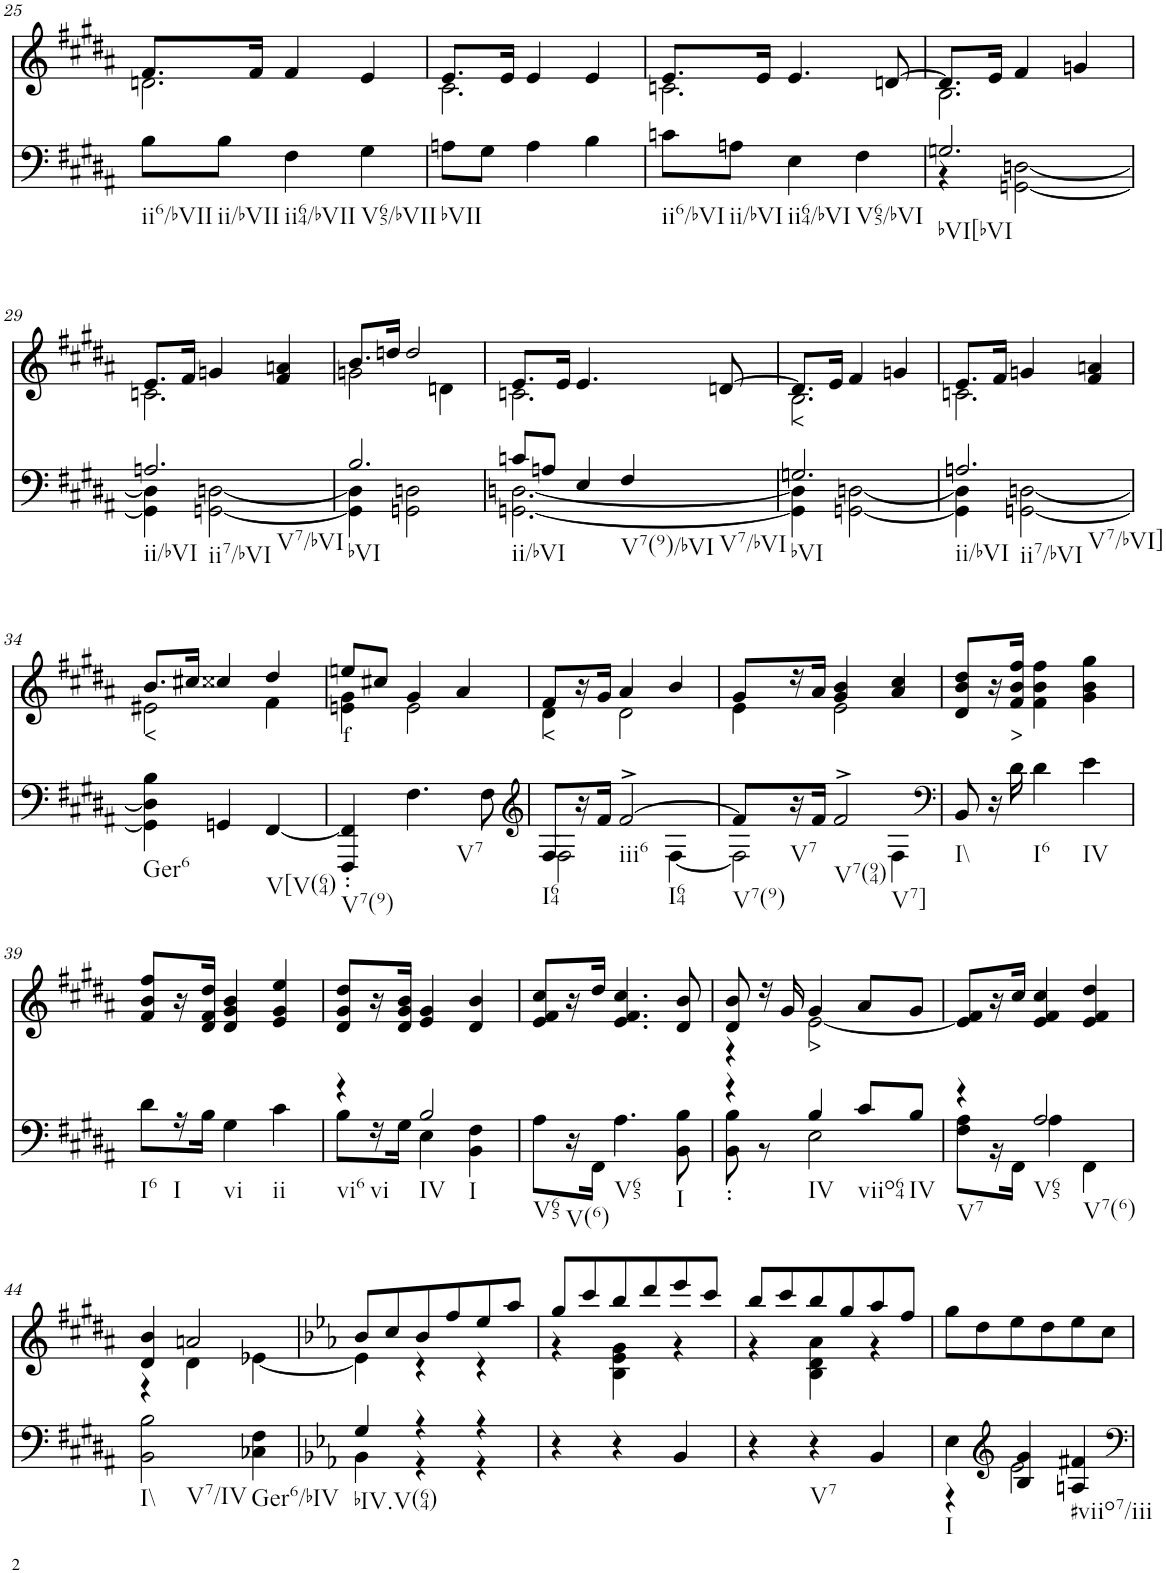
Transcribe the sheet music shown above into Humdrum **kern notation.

**kern	**kern	**text
*part2	*part1	*part1
*staff2	*staff1	*staff1
*I"Piano	*I"Piano	*
*I'Pno	*I'Pno	*
!!LO:PB:g=z
*clefF4	*clefG2	*
*k[f#c#g#d#a#]	*k[f#c#g#d#a#]	*
*B:	*B:	*
*M3/4	*M3/4	*
=25	=25	=25
*	*^	*
!LO:TX:b:t=ii6/bVII	!	!	!
8B\L	8.f#/L	2.dn\	.
!LO:TX:b:t=ii/bVII	!	!	!
8B\J	.	.	.
.	16f#/Jk	.	.
!LO:TX:b:t=ii64/bVII	!	!	!
4F#\	4f#/	.	.
!LO:TX:b:t=V65/bVII	!	!	!
4G#\	4e/	.	.
=26	=26	=26	=26
!LO:TX:b:t=bVII	!	!	!
8An\L	8.e/L	2.c#\	.
8G#\J	.	.	.
.	16e/Jk	.	.
4A\	4e/	.	.
4B\	4e/	.	.
=27	=27	=27	=27
!LO:TX:b:t=ii6/bVI	!	!	!
8cn\L	8.e/L	2.cn\	.
!LO:TX:b:t=ii/bVI	!	!	!
8An\J	.	.	.
.	16e/Jk	.	.
!LO:TX:b:t=ii64/bVI	!	!	!
4E\	4.e/	.	.
!LO:TX:b:t=V65/bVI	!	!	!
4F#\	.	.	.
.	[8dn/	.	.
=28	=28	=28	=28
*^	*	*	*
!LO:TX:b:t=bVI[bVI	!	!	!	!
2.Gn/	4r	8.d/L]	2.B\	.
.	.	16e/Jk	.	.
.	[2GGn\ [2Dn\	4f#/	.	.
.	.	4gn/	.	.
!!LO:LB:g=z	!!
=29	=29	=29	=29	=29
!LO:TX:b:t=ii/bVI	!	!	!	!
!LO:TX:b:t=ii7/bVI	!	!	!	!
!LO:TX:b:t=V7/bVI	!	!	!	!
2.An/	4GG\] 4D\]	8.e/L	2.cn\	.
.	.	16f#/Jk	.	.
.	[2GGn\ [2Dn\	4gn/	.	.
.	.	4f#/ 4an/	.	.
=30	=30	=30	=30	=30
!LO:TX:b:t=bVI	!	!	!	!
2.B/	4GG\] 4D\]	8.b/L	2gn\	.
.	.	16ddn/Jk	.	.
.	2GGn\ 2Dn\	2dd/	.	.
.	.	.	4dn\	.
=31	=31	=31	=31	=31
!LO:TX:b:t=ii/bVI	!	!	!	!
8cn/L	[2.GGn\ [2.Dn\	8.e/L	2.cn\	.
8An/J	.	.	.	.
.	.	16e/Jk	.	.
4E/	.	4.e/	.	.
!LO:TX:b:t=V7(9)/bVI	!	!	!	!
!LO:TX:b:t=V7/bVI	!	!	!	!
4F#/	.	.	.	.
.	.	[8dn/	.	.
=32	=32	=32	=32	=32
!LO:TX:b:t=bVI	!	!	!	!
!	!	!	!	!LO:LY:b
2.Gn/	4GG\] 4D\]	8.d/L]	2.B\	<
.	.	16e/Jk	.	.
.	[2GGn\ [2Dn\	4f#/	.	.
.	.	4gn/	.	.
=33	=33	=33	=33	=33
!LO:TX:b:t=ii/bVI	!	!	!	!
!LO:TX:b:t=ii7/bVI	!	!	!	!
!LO:TX:b:t=V7/bVI]	!	!	!	!
2.An/	4GG\] 4D\]	8.e/L	2.cn\	.
.	.	16f#/Jk	.	.
.	[2GGn\ [2Dn\	4gn/	.	.
.	.	4f#/ 4an/	.	.
*v	*v	*	*	*
!!LO:LB:g=z	!!
=34	=34	=34	=34
!LO:TX:b:t=Ger6	!	!	!
!	!	!	!LO:LY:b
4GG\] 4D\] 4B\	8.b/L	2e#X\	<
.	16cc#X/Jk	.	.
4GGn/	4cc##X/	.	.
!LO:TX:b:t=V[V(64)	!	!	!
[4FF#/	4dd#/	4f#\	.
=35	=35	=35	=35
!LO:TX:b:t=V7(9)	!	!	!
!	!	!	!LO:LY:b
4FFF#/' 4FF#/]'	8een/L	4en\ 4g#\	f
.	8cc#X/J	.	.
!LO:TX:b:t=V7	!	!	!
4.F#\	4g#/	2e\	.
.	4a#/	.	.
8F#\	.	.	.
=36	=36	=36	=36
*clefG2	*	*	*
*^	*	*	*
!LO:TX:b:t=I64	!	!	!	!
!	!	!	!	!LO:LY:b
8F#/L	2F#\	8f#/L	4d#\	<
16r	.	16r	.	.
16f#/JJ	.	16g#/JJ	.	.
!LO:TX:b:t=iii6	!	!	!	!
!LO:TX:b:t=I64	!	!	!	!
[2f#^/	.	4a#/	2d#\	.
.	[4F#\	4b/	.	.
=37	=37	=37	=37	=37
!LO:TX:b:t=V7(9)	!	!	!	!
8f#/L]	2F#\]	8g#/L	4e\	.
!LO:TX:b:t=V7	!	!	!	!
16r	.	16r	.	.
16f#/JJ	.	16a#/JJ	.	.
!LO:TX:b:t=V7(94)	!	!	!	!
!LO:TX:b:t=V7]	!	!	!	!
2f#^/	.	4g#/ 4b/	2e\	.
.	4F#\	4a#/ 4cc#/	.	.
*v	*v	*	*	*
*	*v	*v	*
=38	=38	=38
*clefF4	*	*
*^	*	*
!LO:TX:b:t=I\\	!	!	!
*v	*v	*	*
8BB/	8d#/ 8b/ 8dd#/L	.
16r	16r	.
!	!	!LO:LY:b
16d#\	16f#/ 16b/ 16ff#/JJ	>
!LO:TX:b:t=I6	!	!
4d#\	4f#\ 4b\ 4ff#\	.
!LO:TX:b:t=IV	!	!
4e\	4g#\ 4b\ 4gg#\	.
!!LO:LB:g=z
=39	=39	=39
!LO:TX:b:t=I6	!	!
8d#\L	8f#/ 8b/ 8ff#/L	.
!LO:TX:b:t=I	!	!
16r	16r	.
16B\JJ	16d#/ 16f#/ 16dd#/JJ	.
!LO:TX:b:t=vi	!	!
4G#\	4d#/ 4g#/ 4b/	.
!LO:TX:b:t=ii	!	!
4c#\	4e/ 4g#/ 4ee/	.
=40	=40	=40
*^	*	*
!LO:TX:b:t=vi6	!	!	!
!LO:TX:b:t=vi	!	!	!
4r	8B\L	8d#/ 8g#/ 8dd#/L	.
.	16r	16r	.
.	16G#\JJ	16d#/ 16g#/ 16b/JJ	.
!LO:TX:b:t=IV	!	!	!
!LO:TX:b:t=I	!	!	!
2B/	4E\	4e/ 4g#/	.
.	4BB\ 4F#\	4d#/ 4b/	.
=41	=41	=41	=41
!LO:TX:b:t=V65	!	!	!
*v	*v	*	*
8A#\L	8e/ 8f#/ 8cc#/L	.
!LO:TX:b:t=V(6)	!	!
16r	16r	.
16FF#\JJ	16dd#/JJ	.
!LO:TX:b:t=V65	!	!
4.A#\	4.e/ 4.f#/ 4.cc#/	.
!LO:TX:b:t=I	!	!
8BB\ 8B\	8d#/ 8b/	.
=42	=42	=42
*^	*^	*
4r	8BB\' 8B\'	8d#/ 8b/	4r	.
.	8r	16r	.	.
.	.	16g#/	.	.
!LO:TX:b:t=IV	!	!	!	!
!	!	!	!	!LO:LY:b
4B/	2E\	4g#/	[2e\	>
!LO:TX:b:t=viio64	!	!	!	!
8c#/L	.	8a#/L	.	.
!LO:TX:b:t=IV	!	!	!	!
8B/J	.	8g#/J	.	.
*	*	*v	*v	*
=43	=43	=43	=43
!LO:TX:b:t=V7	!	!	!
4r	8F#\ 8A#\L	8e/] 8f#/L	.
.	16r	16r	.
.	16FF#\JJ	16cc#/JJ	.
!LO:TX:b:t=V65	!	!	!
!LO:TX:b:t=V7(6)	!	!	!
2A#/	4A#\	4e/ 4f#/ 4cc#/	.
.	4FF#\	4e/ 4f#/ 4dd#/	.
!!LO:LB:g=z
=44	=44	=44	=44
*	*	*^	*
!LO:TX:b:t=I\\	!	!	!	!
!LO:TX:b:t=V7/IV	!	!	!	!
*v	*v	*	*	*
2BB\ 2B\	4d#/ 4b/	4r	.
.	2an/	4d#\	.
!LO:TX:b:t=Ger6/bIV	!	!	!
4C-X\ 4F#\	.	[4e-X\	.
=45	=45	=45	=45
*k[b-e-a-]	*k[b-e-a-]	*	*
*^	*	*	*
!LO:TX:b:t=bIV.V(64)	!	!	!	!
4G/	4BB-\	8b-/L	4e-\]	.
.	.	8cc/	.	.
4r	4r	8b-/	4r	.
.	.	8ff/	.	.
4r	4r	8ee-/	4r	.
.	.	8aa-/J	.	.
*v	*v	*	*	*
=46	=46	=46	=46
4r	8gg/L	4r	.
.	8ccc/	.	.
4r	8bb-/	4B-\ 4e-\ 4g\	.
.	8ddd/	.	.
4BB-/	8eee-/	4r	.
.	8ccc/J	.	.
=47	=47	=47	=47
4r	8bb-/L	4r	.
.	8ccc/	.	.
!LO:TX:b:t=V7	!	!	!
4r	8bb-/	4B-\ 4d\ 4a-\	.
.	8gg/	.	.
4BB-/	8aa-/	4r	.
.	8ff/J	.	.
*	*v	*v	*
=48	=48	=48
*^	*	*
!LO:TX:b:t=I	!	!	!
4E-\	4r	8gg\L	.
.	.	8dd\	.
*clefG2	*	*	*
!LO:TX:b:t=#viio7/iii	!	!	!
2e-\	4B-/ 4g/	8ee-\	.
.	.	8dd\	.
.	4An/ 4f#X/	8ee-\	.
.	.	8cc\J	.
*v	*v	*	*
=	=	=
*-	*-	*-
